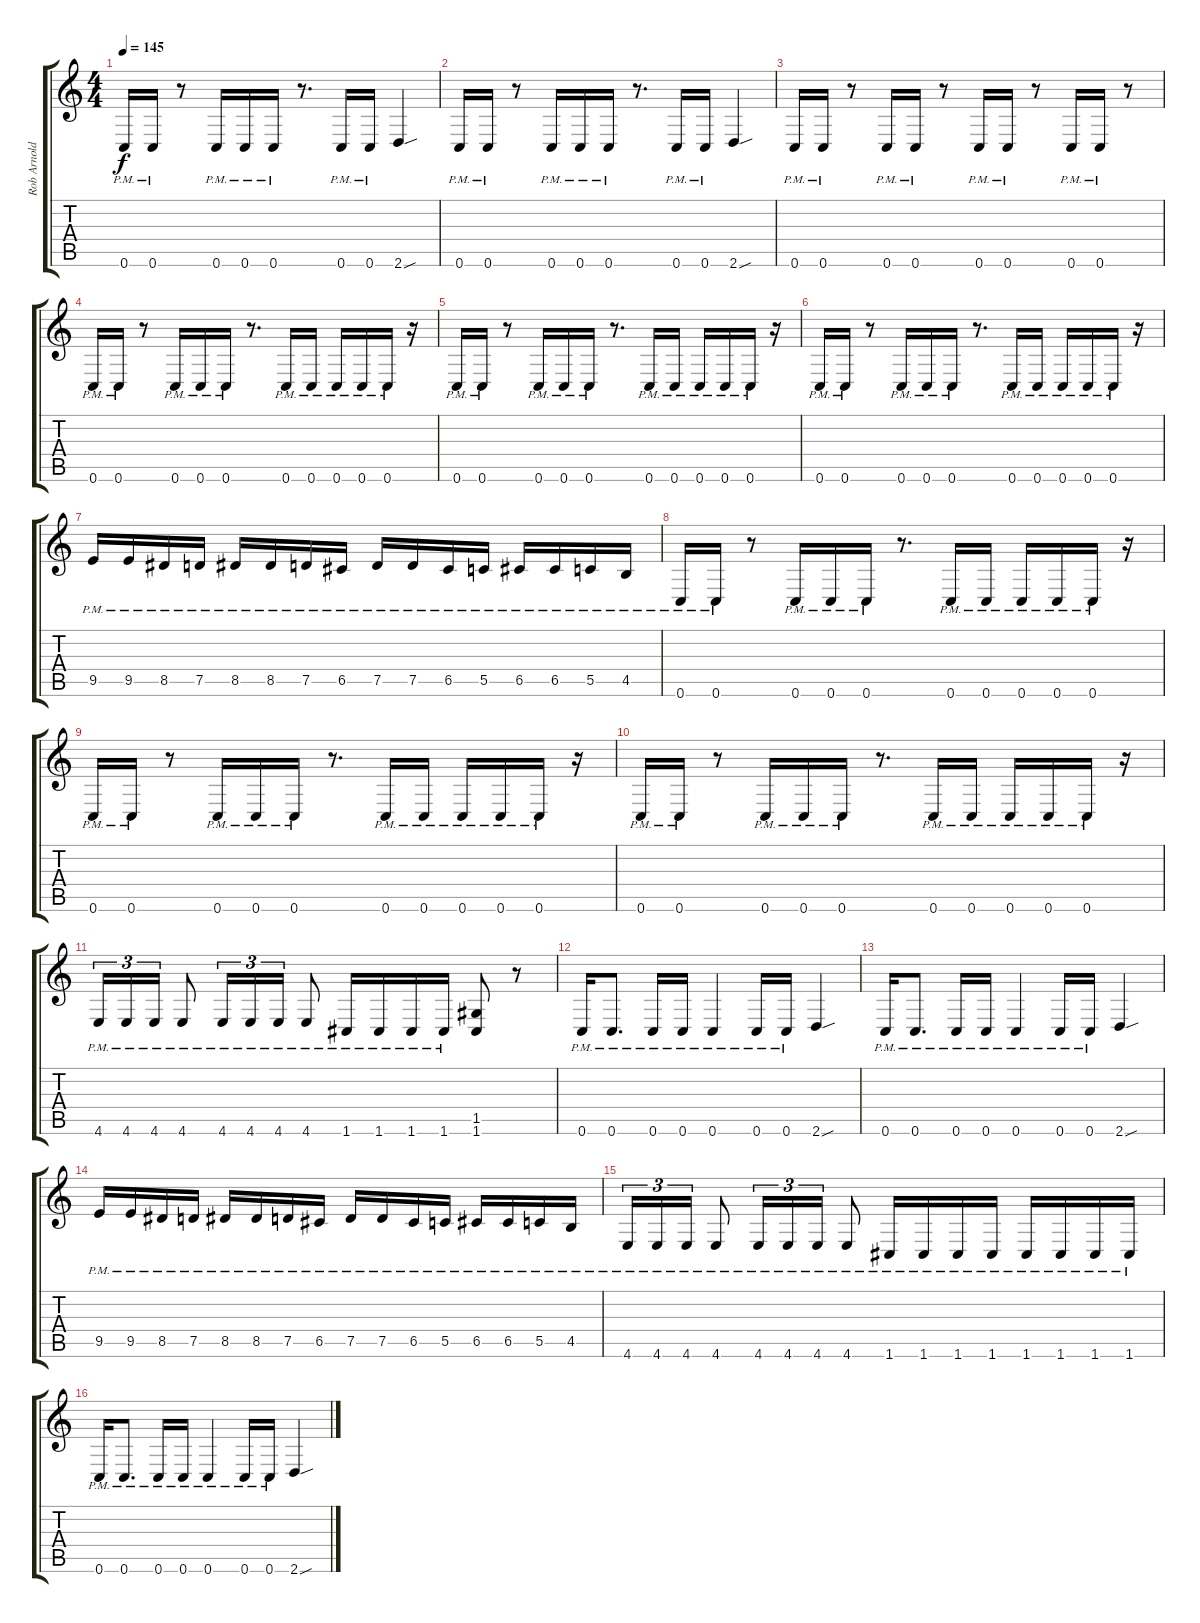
\track ("Rob Arnold" "Rob Arnold") {instrument overdrivenguitar}
\staff {score tabs}
\tuning (D4 A3 F3 C3 G2 C2) {hide}
\ts (4 4)
\tempo 145
\clef g2
\ks c
0.6{pm}.16{dy f} 0.6{pm}.16 r.8 0.6{pm}.16 0.6{pm}.16 0.6{pm}.16 r.8{d} 0.6{pm}.16 0.6{pm}.16 2.6{sou}.4 |
0.6{pm}.16 0.6{pm}.16 r.8 0.6{pm}.16 0.6{pm}.16 0.6{pm}.16 r.8{d} 0.6{pm}.16 0.6{pm}.16 2.6{sou}.4 |
0.6{pm}.16 0.6{pm}.16 r.8 0.6{pm}.16 0.6{pm}.16 r.8 0.6{pm}.16 0.6{pm}.16 r.8 0.6{pm}.16 0.6{pm}.16 r.8 |
0.6{pm}.16 0.6{pm}.16 r.8 0.6{pm}.16 0.6{pm}.16 0.6{pm}.16 r.8{d} 0.6{pm}.16 0.6{pm}.16 0.6{pm}.16 0.6{pm}.16 0.6{pm}.16 r.16 |
0.6{pm}.16 0.6{pm}.16 r.8 0.6{pm}.16 0.6{pm}.16 0.6{pm}.16 r.8{d} 0.6{pm}.16 0.6{pm}.16 0.6{pm}.16 0.6{pm}.16 0.6{pm}.16 r.16 |
0.6{pm}.16 0.6{pm}.16 r.8 0.6{pm}.16 0.6{pm}.16 0.6{pm}.16 r.8{d} 0.6{pm}.16 0.6{pm}.16 0.6{pm}.16 0.6{pm}.16 0.6{pm}.16 r.16 |
9.5{pm}.16 9.5{pm}.16 8.5{pm}.16 7.5{pm}.16 8.5{pm}.16 8.5{pm}.16 7.5{pm}.16 6.5{pm}.16 7.5{pm}.16 7.5{pm}.16 6.5{pm}.16 5.5{pm}.16 6.5{pm}.16 6.5{pm}.16 5.5{pm}.16 4.5{pm}.16 |
0.6{pm}.16 0.6{pm}.16 r.8 0.6{pm}.16 0.6{pm}.16 0.6{pm}.16 r.8{d} 0.6{pm}.16 0.6{pm}.16 0.6{pm}.16 0.6{pm}.16 0.6{pm}.16 r.16 |
0.6{pm}.16 0.6{pm}.16 r.8 0.6{pm}.16 0.6{pm}.16 0.6{pm}.16 r.8{d} 0.6{pm}.16 0.6{pm}.16 0.6{pm}.16 0.6{pm}.16 0.6{pm}.16 r.16 |
0.6{pm}.16 0.6{pm}.16 r.8 0.6{pm}.16 0.6{pm}.16 0.6{pm}.16 r.8{d} 0.6{pm}.16 0.6{pm}.16 0.6{pm}.16 0.6{pm}.16 0.6{pm}.16 r.16 |
4.6{pm}.16{tu (3 2)} 4.6{pm}.16{tu (3 2)} 4.6{pm}.16{tu (3 2)} 4.6{pm}.8 4.6{pm}.16{tu (3 2)} 4.6{pm}.16{tu (3 2)} 4.6{pm}.16{tu (3 2)} 4.6{pm}.8 1.6{pm}.16 1.6{pm}.16 1.6{pm}.16 1.6{pm}.16 (1.5 1.6).8 r.8 |
0.6{pm}.16 0.6{pm}.8{d} 0.6{pm}.16 0.6{pm}.16 0.6{pm}.4 0.6{pm}.16 0.6{pm}.16 2.6{sou}.4 |
0.6{pm}.16 0.6{pm}.8{d} 0.6{pm}.16 0.6{pm}.16 0.6{pm}.4 0.6{pm}.16 0.6{pm}.16 2.6{sou}.4 |
9.5{pm}.16 9.5{pm}.16 8.5{pm}.16 7.5{pm}.16 8.5{pm}.16 8.5{pm}.16 7.5{pm}.16 6.5{pm}.16 7.5{pm}.16 7.5{pm}.16 6.5{pm}.16 5.5{pm}.16 6.5{pm}.16 6.5{pm}.16 5.5{pm}.16 4.5{pm}.16 |
4.6{pm}.16{tu (3 2)} 4.6{pm}.16{tu (3 2)} 4.6{pm}.16{tu (3 2)} 4.6{pm}.8 4.6{pm}.16{tu (3 2)} 4.6{pm}.16{tu (3 2)} 4.6{pm}.16{tu (3 2)} 4.6{pm}.8 1.6{pm}.16 1.6{pm}.16 1.6{pm}.16 1.6{pm}.16 1.6{pm}.16 1.6{pm}.16 1.6{pm}.16 1.6{pm}.16 |
0.6{pm}.16 0.6{pm}.8{d} 0.6{pm}.16 0.6{pm}.16 0.6{pm}.4 0.6{pm}.16 0.6{pm}.16 2.6{sou}.4
